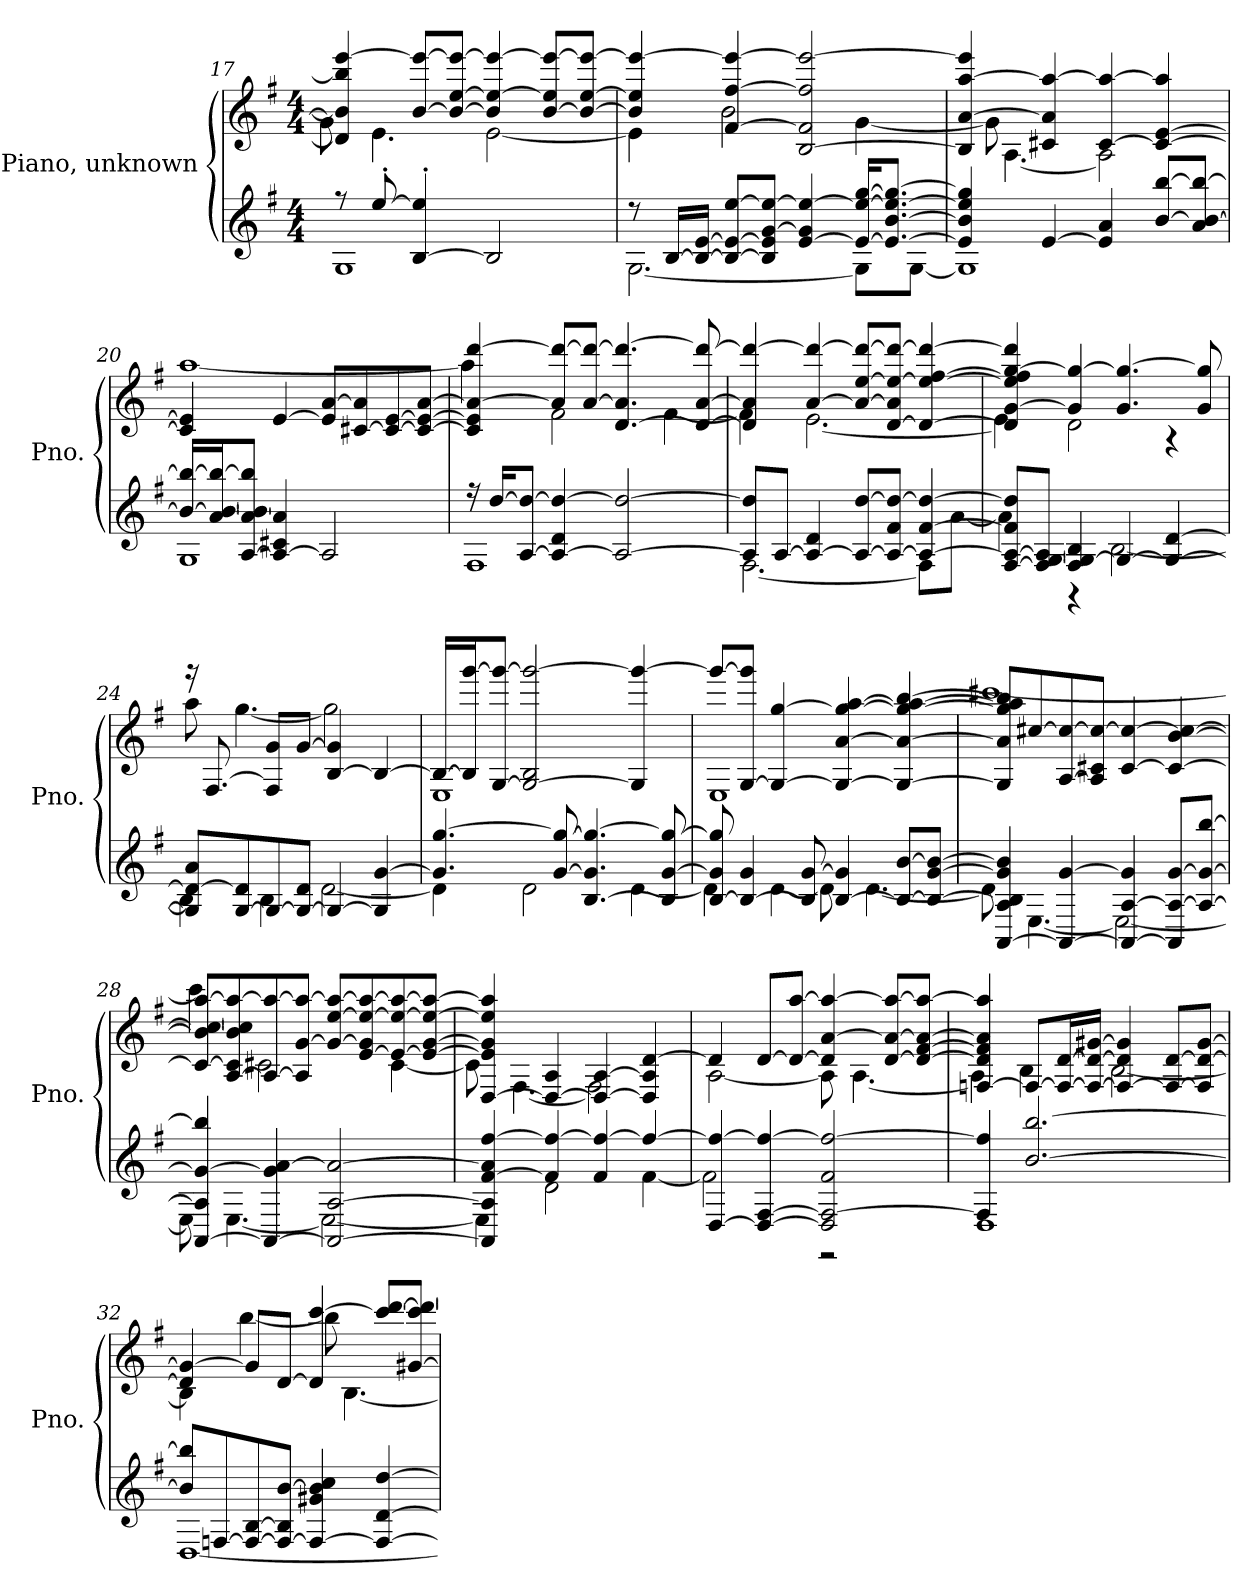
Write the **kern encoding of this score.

**kern	**kern
*part1	*part1
*staff2	*staff1
*I"Piano, unknown	*
*I'Pno.	*
*clefG2	*clefG2
*k[f#]	*k[f#]
*M4/4	*M4/4
=17	=17
*^	*^
8r	1G	4d/] 4b/] 4bb/] [4eee/	8g\]
[8ee'/	.	.	4.e\
[4B/' 4ee/]'	.	[8b/ 8eee/_L	.
.	.	8b/_ [8ee/ 8eee/_J	.
2B/]	.	4b/] 4ee/_ 4eee/_	[2e\
.	.	[8b/ 8ee/] 8eee/_L	.
.	.	8b/_ [8ee/ 8eee/_J	.
=18	=18	=18	=18
8r	[2.G\	4b/] 4ee/] 4eee/_	4e\]
[16B/LL	.	.	.
16B/_ [16e/JJ	.	.	.
8B/_ 8e/_ [8ee/L	.	[4f#/ [4ff#/ 4eee/_	2b\
8B/] 8e/] [8g/ 8ee/_J	.	.	.
[4e/ 4g/] 4ee/_	.	[2B/ 2f#/] 2ff#/] 2eee/_	.
16e/_ 16ee/_ [16gg/KL	8G\L]	.	[4g\
8.e/_ [8.b/ 8.ee/_ 8.gg/_J	.	.	.
.	[8G\J	.	.
!!LO:LB:g=z	!!
=19	=19	=19	=19
4e/] 4b/] 4ee/] 4gg/]	1G]	4B/] [4a/ [4aa/ 4eee/]	8g\]
.	.	.	[4.A\
[4e/	.	4c#X/ 4a/] 4aa/_	.
4e/] 4a/	.	[4c#/ 4aa/_	2A\]
[8b/ [8bb/L	.	4c#/_ [4e/ 4aa/]	.
8a/ 8b/_ 8bb/_J	.	.	.
=20	=20	=20	=20
16b/_ 16bb/_LL	1G	4c#/] 4e/]	[1aa
[16a/ 16b/_ 16bb/_J	.	.	.
[8A/ 8a/_ 8b/] 8bb/]J	.	.	.
4A/_ 4c#X/ 4a/]	.	[4e/	.
2A/]	.	8e/] [8a/L	.
.	.	[8c#X/ 8a/]	.
.	.	8c#/_ [8e/	.
.	.	8c#/_ 8e/_ [8a/J	.
=21	=21	=21	=21
16r	1F#	4c#/] 4e/] 4a/_ [4ddd/	4aa\]
[16dd/KL	.	.	.
[8A/ 8dd/_J	.	.	.
4A/_ 4d/ 4dd/_	.	8a/] 8ddd/_L	2f#\
.	.	[8a/ 8ddd/_J	.
2A/_ 2dd/_	.	[4.d/ 4.a/] 4.ddd/_	.
.	.	.	[4f#\
.	.	8d/_ [8a/ 8ddd/_	.
!!LO:PB:g=z	!!
=22	=22	=22	=22
8A/] 8dd/]L	[2.F#\	4d/] 4a/] 4ddd/_	4f#\]
[8A/J	.	.	.
4A/_ 4d/	.	[4a/ 4ddd/_	[2.e\
8A/_ [8dd/L	.	8a/_ [8ee/ 8ddd/_L	.
8A/_ 8f#/ 8dd/_J	.	[8d/ 8a/] 8ee/_ 8ddd/_J	.
4A/_ [4f#/ 4dd/_	8F#\L]	4d/_ 4ee/_ [4ff#/ 4ddd/_	.
.	[8a\J	.	.
=23	=23	=23	=23
[8F#/ 8A/_ 8f#/] 8dd/]L	4a\]	4d/] [4g/ 4ee/] 4ff#/] [4gg/ 4ddd/]	4e\]
8F#/_ [8G/ 8A/]J	.	.	.
4F#/] 4G/_ 4B/	4r	4g/] 4gg/_	2d\
4G/_	[2B\	4.g/ 4.gg/_	.
4G/_ [4d/	.	.	4r
.	.	8g/ 8gg/]	.
=24	=24	=24	=24
8G/] 8d/_ 8a/L	4B\]	16r	8aa\
.	.	[8.F#/	.
[8G/ 8d/]	.	.	[4.gg\
8G/_	4B\	8F#/] 8g/L	.
8G/_ 8d/J	.	[8g/J	.
4G/_	[2d\	[4B/ 4g/]	2gg\]
4G/] [4g/	.	4B/_	.
!!LO:LB:g=z	!!
=25	=25	=25	=25
4.g/] [4.gg/	4d\]	16B/LL_	1E
.	.	16B/] [16ggg/J	.
.	.	[8G/ 8ggg/_J	.
.	2d\	2G/_ 2B/ 2ggg/_	.
[8g/ 8gg/_	.	.	.
[4.B/ 4.g/] 4.gg/_	.	.	.
.	[4d\	4G/] 4ggg/_	.
8B/] [8g/ 8gg/_	.	.	.
=26	=26	=26	=26
[8B/ 8g/] 8gg/]	4d\]	8ggg/L_	1E
4B/_ 4g/	.	[8G/ 8ggg/]J	.
.	[4d\	4G/_ [4gg/	.
8B/] [8g/	.	.	.
[4B/ 4g/]	8d\]	4G/_ [4a/ 4gg/_ [4aa/	.
.	[4.d\	.	.
8B/_ [8b/L	.	4G/_ 4a/_ 4gg/_ 4aa/_ [4bb/	.
8B/_ [8g/ 8b/_J	.	.	.
=27	=27	=27	=27
[4AA/ 4A/ 4B/] 4g/] 4b/]	8d\]	8G/] 8a/] 8gg/] 8aa/] 8bb/]L	[1ccc#X
.	[4.E\	[8cc#X/	.
4AA/_ [4g/	.	[8A/ 8cc#/_	.
.	.	8A/] 8c#X/ 8cc#/_J	.
4AA/_ [4A/ 4g/]	2E\_	[4c#/ 4cc#/_	.
8AA/] 8A/_ [8g/L	.	4c#/_ [4b/ 4cc#/_	.
8A/_ 8g/_ [8bb/J	.	.	.
!!LO:LB:g=z	!!
=28	=28	=28	=28
[4AA/ 4A/] 4g/_ 4bb/]	8E\]	8c#/_ 8b/_ 8cc#/_ [8aa/L	4ccc#\]
.	[4.E\	[8A/ 8c#/] 8b/] 8cc#/] 8aa/_	.
4AA/_ 4g/] [4a/	.	8A/_ 8aa/_	2c#X\
.	.	8A/] [8g/ 8aa/_J	.
2AA/_ [2A/ 2a/_	2E\_	8g/_ [8ee/ 8aa/_L	.
.	.	[8e/ 8g/] 8ee/_ 8aa/_	.
.	.	8e/_ 8ee/_ 8aa/_	[4c#\
.	.	8e/_ [8g/ 8ee/_ 8aa/_J	.
=29	=29	=29	=29
4AA/] 4A/] [4f#/ 4a/] [4ff#/	4E\]	[4D/ 4e/] 4g/] 4ee/] 4aa/]	8c#\]
.	.	.	[4.F#\
4f#/] 4ff#/_	2d\	4D/_ 4A/	.
4f#/ 4ff#/_	.	4D/_ [4A/	2F#\]
4ff#/_	[4f#\	4D/] 4A/] [4d/	.
=30	=30	=30	=30
[4D/ 4ff#/_	2f#\]	4d/]	[2A\
4D/_ [4F#/ 4ff#/_	.	[8d/L	.
.	.	8d/_ [8aa/J	.
2D/] 2F#/_ 2f#/ 2ff#/_	2r	4d/] [4a/ 4aa/_	8A\]
.	.	.	[4.A\
.	.	[8d/ 8a/_ 8aa/_L	.
.	.	8d/_ [8f#/ 8a/_ 8aa/_J	.
!!LO:LB:g=z	!!
=31	=31	=31	=31
4F#/] 4ff#/]	1D	[4Fn/ 4d/] 4f#/] 4a/] 4aa/]	4A\]
[2.b/ [2.bb/	.	8F/L_	4B\
.	.	16F/_ [16d/L	.
.	.	16F/_ 16d/_ [16g#X/JJ	.
.	.	4F/_ 4d/] 4g#/]	[2B\
.	.	8F/_ [8d/L	.
.	.	8F/] 8d/_ [8g#/J	.
=32	=32	=32	=32
8b/] 8bb/]L	[1D	4d/] 4g#/_	4B\]
[8Fn/	.	.	.
8F/_ [8B/	.	8g#/L]	[4bb\
8F/_ 8B/] [8b/J	.	[8d/J	.
4F/_ 4g#X/ 4b/] 4cc/	.	4d/] [4ccc/	8bb\]
.	.	.	[4.B\
4F/_ [4d/ [4dd/	.	8ccc/_ [8ddd/L	.
.	.	[8g#X/ 8ccc/_ 8ddd/_J	.
*v	*v	*	*
*	*v	*v
=	=
*-	*-
